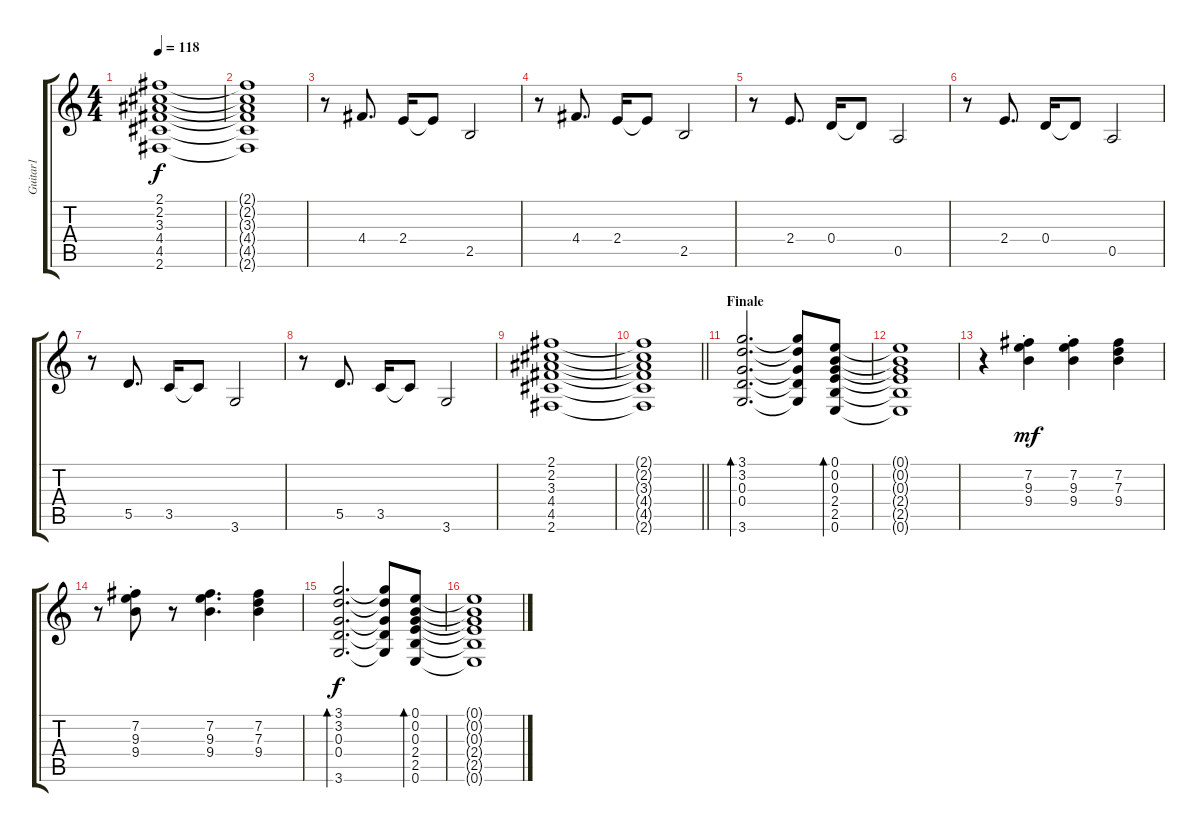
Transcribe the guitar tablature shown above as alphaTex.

\track ("Guitar1" "Guitar1") {instrument electricguitarclean}
\staff {score tabs}
\tuning (E4 B3 G3 D3 A2 E2) {hide}
\ts (4 4)
\tempo 118
\clef g2
\ks c
(2.1 2.2 3.3 4.4 4.5 2.6).1{dy f} |
(2.1{t} 2.2{t} 3.3{t} 4.4{t} 4.5{t} 2.6{t}).1 |
r.8 4.4.8{d} 2.4.16 2.4{t}.8 2.5.2 |
r.8 4.4.8{d} 2.4.16 2.4{t}.8 2.5.2 |
r.8 2.4.8{d} 0.4.16 0.4{t}.8 0.5.2 |
r.8 2.4.8{d} 0.4.16 0.4{t}.8 0.5.2 |
r.8 5.5.8{d} 3.5.16 3.5{t}.8 3.6.2 |
r.8 5.5.8{d} 3.5.16 3.5{t}.8 3.6.2 |
(2.1 2.2 3.3 4.4 4.5 2.6).1 |
\barLineRight lightlight
(2.1{t} 2.2{t} 3.3{t} 4.4{t} 4.5{t} 2.6{t}).1 |
\section ("" "Finale")
(3.1 3.2 0.3 0.4 3.6).2{d bd 240} (3.1{t} 3.2{t} 0.3{t} 0.4{t} 3.6{t}).8 (0.1 0.2 0.3 2.4 2.5 0.6).8{bd 240} |
(0.1{t} 0.2{t} 0.3{t} 2.4{t} 2.5{t} 0.6{t}).1 |
r.4 (7.2{st} 9.3{st} 9.4{st}).4{dy mf} (7.2{st} 9.3{st} 9.4{st}).4 (7.2 7.3 9.4).4 |
r.8 (7.2{st} 9.3{st} 9.4{st}).8 r.8 (7.2 9.3 9.4).4{d} (7.2 7.3 9.4).4 |
(3.1 3.2 0.3 0.4 3.6).2{d bd 240 dy f} (3.1{t} 3.2{t} 0.3{t} 0.4{t} 3.6{t}).8 (0.1 0.2 0.3 2.4 2.5 0.6).8{bd 240} |
(0.1{t} 0.2{t} 0.3{t} 2.4{t} 2.5{t} 0.6{t}).1
